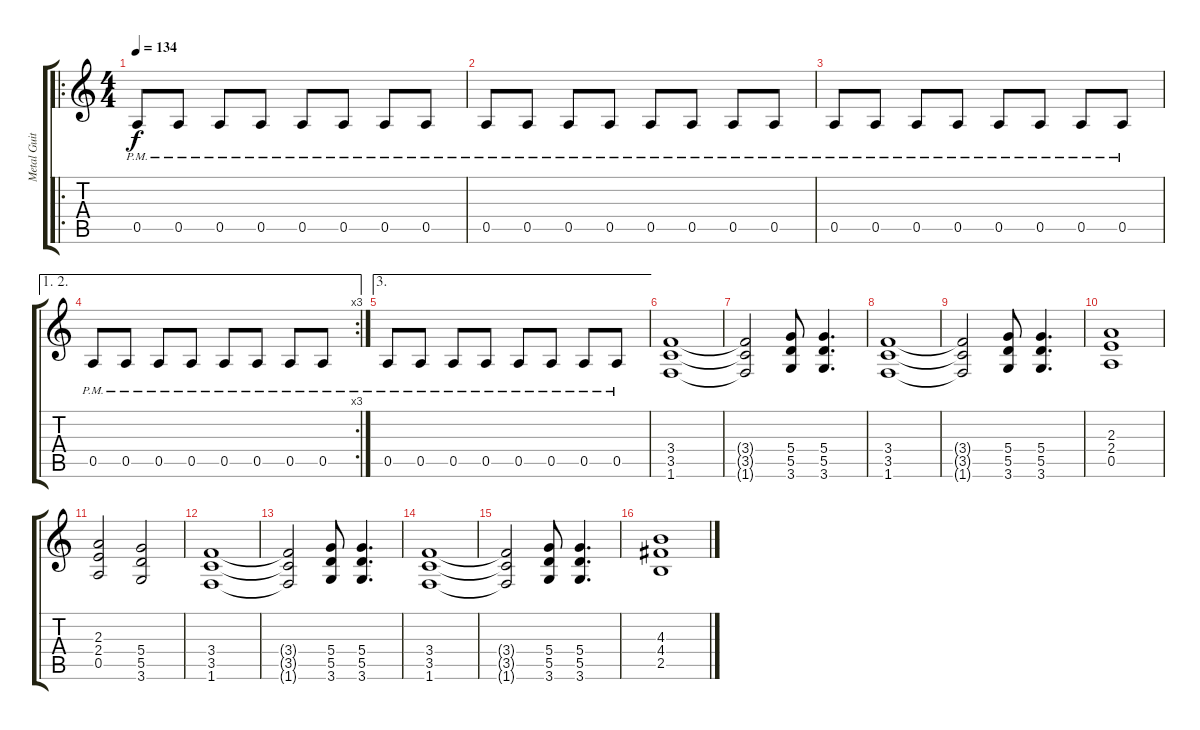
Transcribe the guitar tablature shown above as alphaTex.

\track ("Metal Guitar 1" "Metal Guit") {instrument distortionguitar}
\staff {score tabs}
\tuning (E4 B3 G3 D3 A2 E2) {hide}
\ro
\ts (4 4)
\tempo 134
\clef g2
\ks c
0.5{pm}.8{dy f} 0.5{pm}.8 0.5{pm}.8 0.5{pm}.8 0.5{pm}.8 0.5{pm}.8 0.5{pm}.8 0.5{pm}.8 |
0.5{pm}.8 0.5{pm}.8 0.5{pm}.8 0.5{pm}.8 0.5{pm}.8 0.5{pm}.8 0.5{pm}.8 0.5{pm}.8 |
0.5{pm}.8 0.5{pm}.8 0.5{pm}.8 0.5{pm}.8 0.5{pm}.8 0.5{pm}.8 0.5{pm}.8 0.5{pm}.8 |
\ae (1 2)
\rc 3
0.5{pm}.8 0.5{pm}.8 0.5{pm}.8 0.5{pm}.8 0.5{pm}.8 0.5{pm}.8 0.5{pm}.8 0.5{pm}.8 |
\ae 3
0.5{pm}.8 0.5{pm}.8 0.5{pm}.8 0.5{pm}.8 0.5{pm}.8 0.5{pm}.8 0.5{pm}.8 0.5{pm}.8 |
(3.4 3.5 1.6).1 |
(3.4{t} 3.5{t} 1.6{t}).2 (5.4 5.5 3.6).8 (5.4 5.5 3.6).4{d} |
(3.4 3.5 1.6).1 |
(3.4{t} 3.5{t} 1.6{t}).2 (5.4 5.5 3.6).8 (5.4 5.5 3.6).4{d} |
(2.3 2.4 0.5).1 |
(2.3 2.4 0.5).2 (5.4 5.5 3.6).2 |
(3.4 3.5 1.6).1 |
(3.4{t} 3.5{t} 1.6{t}).2 (5.4 5.5 3.6).8 (5.4 5.5 3.6).4{d} |
(3.4 3.5 1.6).1 |
(3.4{t} 3.5{t} 1.6{t}).2 (5.4 5.5 3.6).8 (5.4 5.5 3.6).4{d} |
(4.3 4.4 2.5).1
